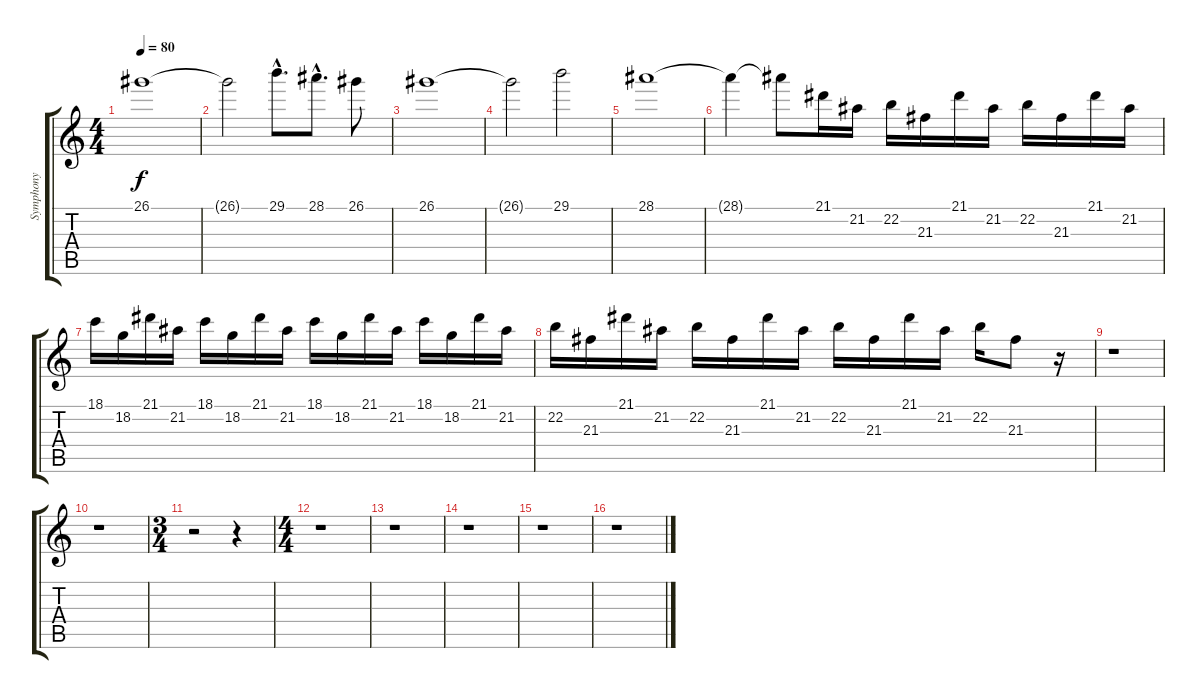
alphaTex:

\track ("Symphony" "Symphony") {instrument stringensemble2}
\staff {score tabs}
\tuning (Gb4 Db4 A3 E3 B2 Gb2) {hide}
\ts (4 4)
\tempo 80
\clef g2
\ks c
26.1.1{dy f} |
26.1{t}.2 29.1{hac}.8{d} 28.1{hac}.8{d} 26.1.8 |
26.1.1 |
26.1{t}.2 29.1.2 |
28.1.1 |
28.1{t}.4 28.1{t}.8 21.1.16{volume 11} 21.2.16{volume 16} 22.2.16 21.3.16 21.1.16 21.2.16 22.2.16 21.3.16 21.1.16 21.2.16 |
18.1.16 18.2.16 21.1.16 21.2.16 18.1.16 18.2.16 21.1.16 21.2.16 18.1.16 18.2.16 21.1.16 21.2.16 18.1.16 18.2.16 21.1.16 21.2.16 |
22.2.16 21.3.16 21.1.16 21.2.16 22.2.16 21.3.16 21.1.16 21.2.16 22.2.16 21.3.16 21.1.16 21.2.16 22.2.16 21.3.8 r.16 |
r.1 |
r.1 |
\ts (3 4)
r.2 r.4 |
\ts (4 4)
r.1 |
r.1 |
r.1 |
r.1 |
r.1
